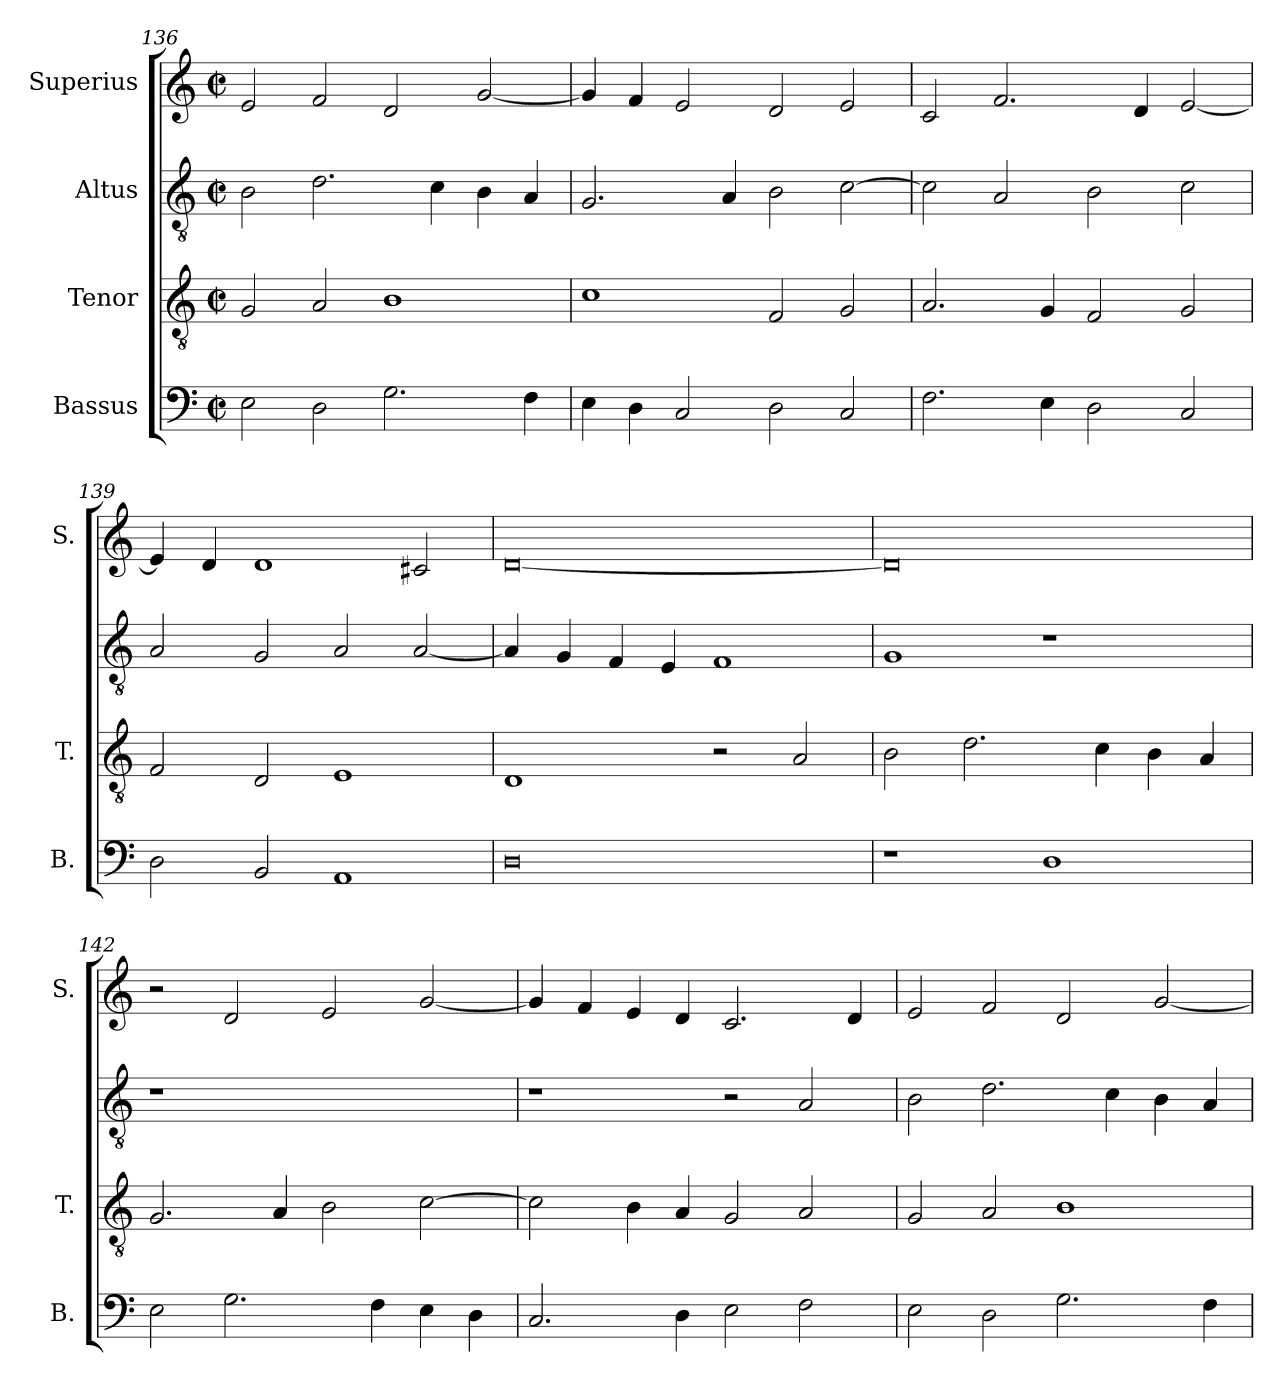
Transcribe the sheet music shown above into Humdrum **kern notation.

**kern	**kern	**kern	**kern
*part4	*part3	*part2	*part1
*staff4	*staff3	*staff2	*staff1
*I"Bassus	*I"Tenor	*I"Altus	*I"Superius
*I'B.	*I'T.	*	*I'S.
!!LO:LB:g=z
*clefF4	*clefGv2	*clefGv2	*clefG2
*	*ITrd7c12	*ITrd7c12	*
*k[]	*k[]	*k[]	*k[]
*C:	*C:	*C:	*C:
*M2/2	*M2/2	*M2/2	*M2/2
*met(c|)	*met(c|)	*met(c|)	*met(c|)
=136	=136	=136	=136
2Ei\	2GGi/	2BBi\	2ei/
2Di\	2AAi/	2.Di\	2fi/
2.Gi\	1BBi	.	2di/
.	.	4Ci\	.
.	.	4BBi\	[<2gi/
4Fi\	.	4AAi/	.
=137	=137	=137	=137
4Ei\	1Ci	2.GGi/	4gi/]
4Di\	.	.	4fi/
2Ci/	.	.	2ei/
.	.	4AAi/	.
2Di\	2FFi/	2BBi\	2di/
2Ci/	2GGi/	[>2Ci\	2ei/
=138	=138	=138	=138
2.Fi\	2.AAi/	2Ci\]	2ci/
.	.	2AAi/	2.fi/
4Ei\	4GGi/	.	.
2Di\	2FFi/	2BBi\	.
.	.	.	4di/
2Ci/	2GGi/	2Ci\	[<2ei/
=139	=139	=139	=139
2Di\	2FFi/	2AAi/	4ei/]
.	.	.	4di/
2BBi/	2DDi/	2GGi/	1di
1AAi	1EEi	2AAi/	.
.	.	[<2AAi/	2c#Xi/
!!LO:PB:g=z
=140	=140	=140	=140
0Di	1DDi	4AAi/]	[<0di
.	.	4GGi/	.
.	.	4FFi/	.
.	.	4EEi/	.
.	2r	1FFi	.
.	2AAi/	.	.
=141	=141	=141	=141
1r	2BBi\	1GGi	0di]
.	2.Di\	.	.
1Di	.	1r	.
.	4Ci\	.	.
.	4BBi\	.	.
.	4AAi/	.	.
=142	=142	=142	=142
!	!	!LO:N:vis=1	!
2Ei\	2.GGi/	1r	2r
2.Gi\	.	.	2di/
.	4AAi/	.	.
.	2BBi\	1ryy	2ei/
4Fi\	.	.	.
4Ei\	[>2Ci\	.	[<2gi/
4Di\	.	.	.
=143	=143	=143	=143
2.Ci/	2Ci\]	1r	4gi/]
.	.	.	4fi/
.	4BBi\	.	4ei/
4Di\	4AAi/	.	4di/
2Ei\	2GGi/	2r	2.ci/
2Fi\	2AAi/	2AAi/	.
.	.	.	4di/
!!LO:LB:g=z
=144	=144	=144	=144
2Ei\	2GGi/	2BBi\	2ei/
2Di\	2AAi/	2.Di\	2fi/
2.Gi\	1BBi	.	2di/
.	.	4Ci\	.
.	.	4BBi\	[<2gi/
4Fi\	.	4AAi/	.
=	=	=	=
*-	*-	*-	*-
